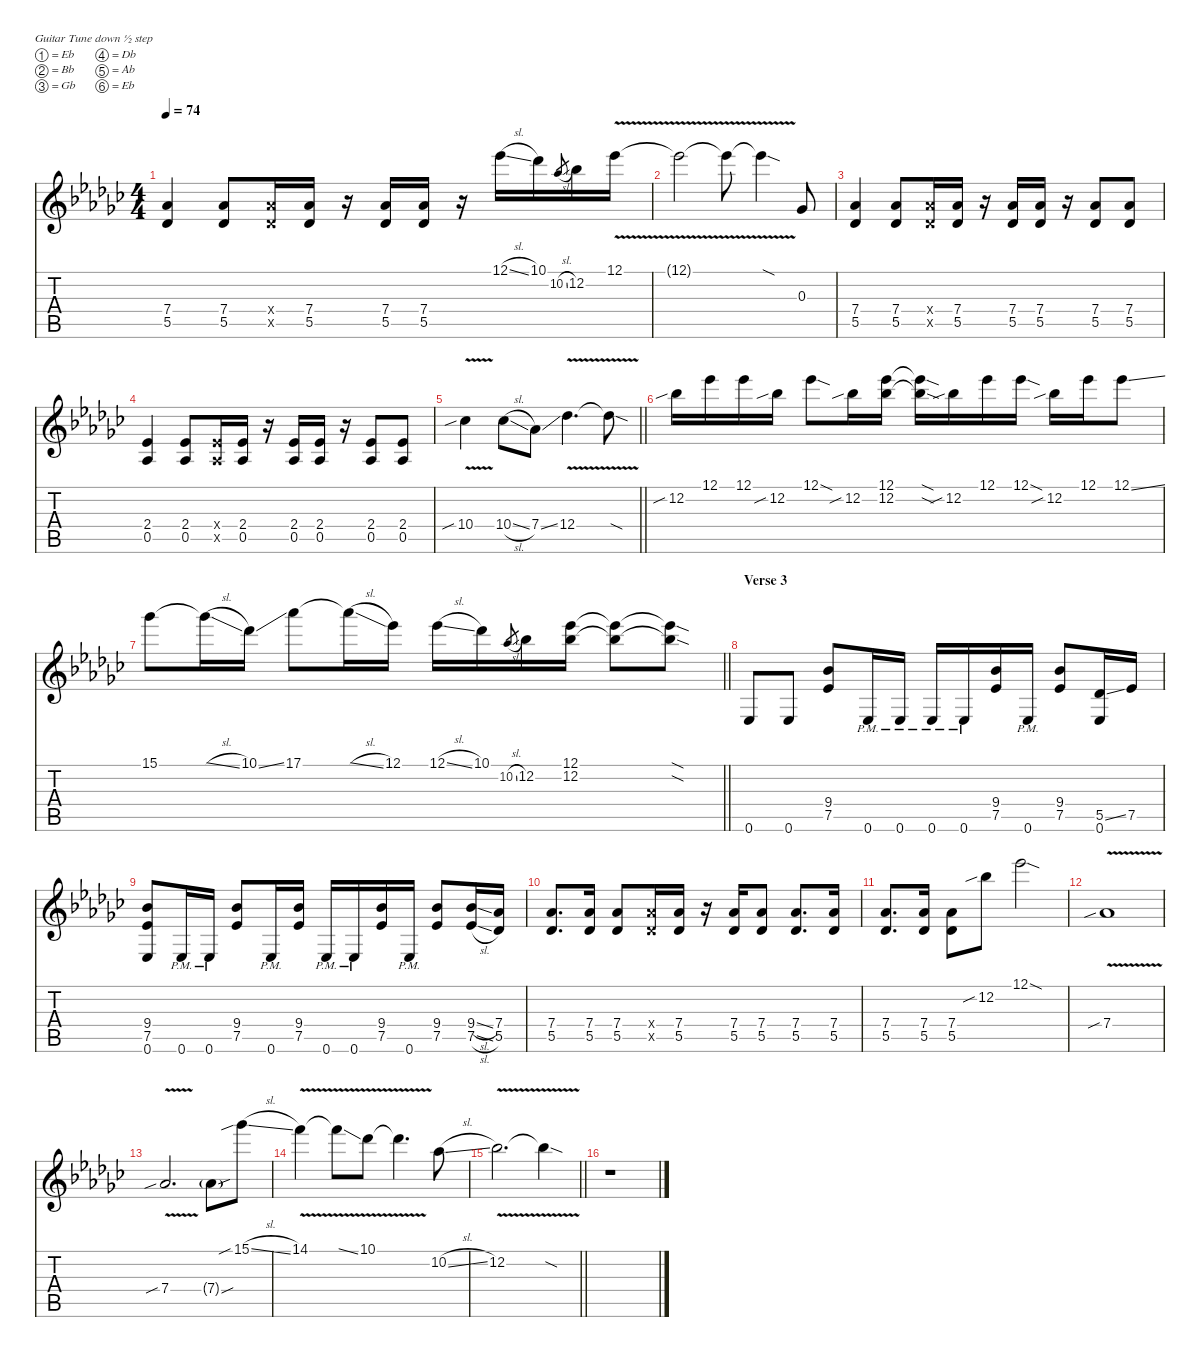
\defaultSystemsLayout 4
\hideDynamics
\bracketExtendMode nobrackets
\singleTrackTrackNamePolicy hidden
\multiTrackTrackNamePolicy hidden
\firstSystemTrackNameMode fullname
\firstSystemTrackNameOrientation horizontal
\otherSystemsTrackNameOrientation horizontal
\track ("Lead, Gtr.2, Hammett " "dist.guit.") {defaultSystemsLayout 4 instrument distortionguitar}
\staff {score tabs}
\tuning (Eb4 Bb3 Gb3 Db3 Ab2 Eb2)
\ts (4 4)
\tempo 74
\clef g2
\ks ebminor
(7.4{acc b} 5.5{acc b}).4{dy f beam Up} (7.4{acc b} 5.5{acc b}).8{beam Up} (7.4{x acc b} 5.5{x acc b}).16{beam Up} (7.4{acc b} 5.5{acc b}).16{beam Up} r.16{beam Up} (7.4{acc b} 5.5{acc b}).16{beam Up} (7.4{acc b} 5.5{acc b}).16{beam Up} r.16{beam Up} 12.1{sl acc b}.16{beam Down} 10.1{acc b}.16{beam Down} 10.2{sl acc b}.8{gr dy mf beam Up} 12.2{acc b}.16{dy f beam Down} 12.1{v acc b}.16{beam Down} |
12.1{v t acc b}.2{beam Down} 12.1{v t acc b}.8{beam Down} 12.1{v sod t acc b}.4{beam Down} 0.3{acc b}.8{beam Up} |
(7.4{acc b} 5.5{acc b}).4{beam Up} (7.4{acc b} 5.5{acc b}).8{beam Up} (7.4{x acc b} 5.5{x acc b}).16{beam Up} (7.4{acc b} 5.5{acc b}).16{beam Up} r.16{beam Up} (7.4{acc b} 5.5{acc b}).16{beam Up} (7.4{acc b} 5.5{acc b}).16{beam Up} r.16{beam Up} (7.4{acc b} 5.5{acc b}).8{beam Up} (7.4{acc b} 5.5{acc b}).8{beam Up} |
(2.4{acc b} 0.5{acc b}).4{beam Up} (2.4{acc b} 0.5{acc b}).8{beam Up} (2.4{x acc b} 0.5{x acc b}).16{beam Up} (2.4{acc b} 0.5{acc b}).16{beam Up} r.16{beam Up} (2.4{acc b} 0.5{acc b}).16{beam Up} (2.4{acc b} 0.5{acc b}).16{beam Up} r.16{beam Up} (2.4{acc b} 0.5{acc b}).8{beam Up} (2.4{acc b} 0.5{acc b}).8{beam Up} |
\barLineRight lightlight
10.4{v sib acc b}.4{beam Down} 10.4{sl acc b}.8{beam Down} 7.4{ss acc b}.8{beam Down} 12.4{v acc b}.4{d beam Down} 12.4{v sod t acc b}.8{beam Down} |
12.2{sib acc b}.16{beam Down} 12.1{acc b}.16{beam Down} 12.1{acc b}.16{beam Down} 12.2{sib acc b}.16{beam Down} 12.1{sod acc b}.8{beam Down} 12.2{sib acc b}.16{beam Down} (12.1{acc b} 12.2{acc b}).16{beam Down} (12.1{sod t acc b} 12.2{sod t acc b}).16{beam Down} 12.2{sib acc b}.16{beam Down} 12.1{acc b}.16{beam Down} 12.1{sod acc b}.16{beam Down} 12.2{sib acc b}.16{beam Down} 12.1{acc b}.16{beam Down} 12.1{ss acc b}.8{beam Down} |
\barLineRight lightlight
15.1{acc b}.8{beam Down} 15.1{sl t acc b}.16{beam Down} 10.1{ss acc b}.16{beam Down} 17.1{acc b}.8{beam Down} 17.1{sl t acc b}.16{beam Down} 12.1{acc b}.16{beam Down} 12.1{sl acc b}.16{beam Down} 10.1{acc b}.16{beam Down} 10.2{sl acc b}.8{gr dy mf beam Up} 12.2{acc b}.16{dy f beam Down} (12.1{acc b} 12.2{acc b}).16{beam Down} (12.1{t acc b} 12.2{t acc b}).8{beam Down} (12.1{sod t acc b} 12.2{sod t acc b}).8{beam Down} |
\section ("" "Verse 3")
0.6{acc b}.8{beam Up} 0.6{acc b}.8{beam Up} (9.4{acc b} 7.5{acc b}).8{beam Up} 0.6{pm acc b}.16{beam Up} 0.6{pm acc b}.16{beam Up} 0.6{pm acc b}.16{beam Up} 0.6{pm acc b}.16{beam Up} (9.4{acc b} 7.5{acc b}).16{beam Up} 0.6{pm acc b}.16{beam Up} (9.4{acc b} 7.5{acc b}).8{beam Up} (5.5{ss acc b} 0.6{acc b}).16{beam Up} 7.5{acc b}.16{beam Up} |
(9.4{acc b} 7.5{acc b} 0.6{acc b}).8{beam Up} 0.6{pm acc b}.16{beam Up} 0.6{pm acc b}.16{beam Up} (9.4{acc b} 7.5{acc b}).8{beam Up} 0.6{pm acc b}.16{beam Up} (9.4{acc b} 7.5{acc b}).16{beam Up} 0.6{pm acc b}.16{beam Up} 0.6{pm acc b}.16{beam Up} (9.4{acc b} 7.5{acc b}).16{beam Up} 0.6{pm acc b}.16{beam Up} (9.4{acc b} 7.5{acc b}).8{beam Up} (9.4{sl acc b} 7.5{sl acc b}).16{beam Up} (7.4{acc b} 5.5{acc b}).16{beam Up} |
(7.4{acc b} 5.5{acc b}).8{d beam Up} (7.4{acc b} 5.5{acc b}).16{beam Up} (7.4{acc b} 5.5{acc b}).8{beam Up} (7.4{x acc b} 5.5{x acc b}).16{beam Up} (7.4{acc b} 5.5{acc b}).16{beam Up} r.16{beam Up} (7.4{acc b} 5.5{acc b}).16{beam Up} (7.4{acc b} 5.5{acc b}).8{beam Up} (7.4{acc b} 5.5{acc b}).8{d beam Up} (7.4{acc b} 5.5{acc b}).16{beam Up} |
(7.4{acc b} 5.5{acc b}).8{d beam Up} (7.4{acc b} 5.5{acc b}).16{beam Up} (7.4{acc b} 5.5{acc b}).8{beam Down} 12.2{sib acc b}.8{beam Down} 12.1{sod acc b}.2{beam Down} |
7.4{v sib acc b}.1{beam Up} |
7.4{v sib acc b}.2{d beam Up} 7.4{sou g acc b}.8{dy mf beam Down} 15.1{sib sl acc b}.8{dy f beam Down} |
14.1{v acc forcenatural}.4{beam Down} 14.1{v ss t acc forcenatural}.8{beam Down} 10.1{v acc b}.8{beam Down} 10.1{v t acc b}.4{d beam Down} 10.2{sl acc b}.8{beam Down} |
\barLineRight lightlight
12.2{v acc b}.2{d beam Down} 12.2{v sod t acc b}.4{beam Down} |
r.1{beam Down}
